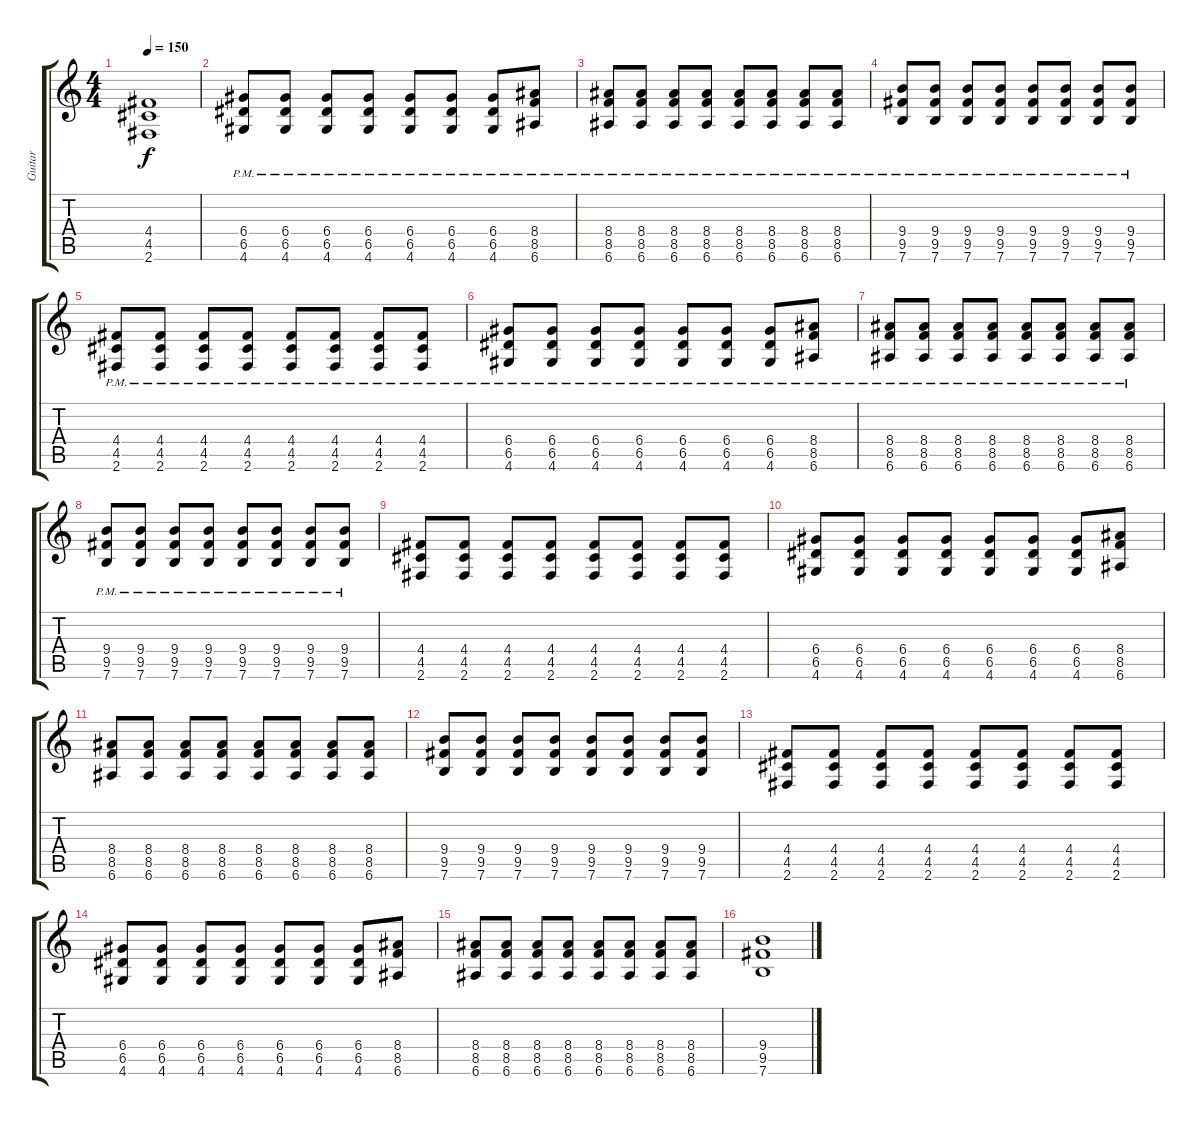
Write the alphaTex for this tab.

\track ("Guitar" "Guitar") {instrument distortionguitar}
\staff {score tabs}
\tuning (E4 B3 G3 D3 A2 E2) {hide}
\ts (4 4)
\tempo 150
\clef g2
\ks c
(4.4 4.5 2.6).1{dy f instrument distortionguitar} |
(6.4{pm} 6.5{pm} 4.6{pm}).8 (6.4{pm} 6.5{pm} 4.6{pm}).8 (6.4{pm} 6.5{pm} 4.6{pm}).8 (6.4{pm} 6.5{pm} 4.6{pm}).8 (6.4{pm} 6.5{pm} 4.6{pm}).8 (6.4{pm} 6.5{pm} 4.6{pm}).8 (6.4{pm} 6.5{pm} 4.6{pm}).8 (8.4{pm} 8.5{pm} 6.6{pm}).8 |
(8.4{pm} 8.5{pm} 6.6{pm}).8 (8.4{pm} 8.5{pm} 6.6{pm}).8 (8.4{pm} 8.5{pm} 6.6{pm}).8 (8.4{pm} 8.5{pm} 6.6{pm}).8 (8.4{pm} 8.5{pm} 6.6{pm}).8 (8.4{pm} 8.5{pm} 6.6{pm}).8 (8.4{pm} 8.5{pm} 6.6{pm}).8 (8.4{pm} 8.5{pm} 6.6{pm}).8 |
(9.4{pm} 9.5{pm} 7.6{pm}).8 (9.4{pm} 9.5{pm} 7.6{pm}).8 (9.4{pm} 9.5{pm} 7.6{pm}).8 (9.4{pm} 9.5{pm} 7.6{pm}).8 (9.4{pm} 9.5{pm} 7.6{pm}).8 (9.4{pm} 9.5{pm} 7.6{pm}).8 (9.4{pm} 9.5{pm} 7.6{pm}).8 (9.4{pm} 9.5{pm} 7.6{pm}).8 |
(4.4{pm} 4.5{pm} 2.6{pm}).8 (4.4{pm} 4.5{pm} 2.6{pm}).8 (4.4{pm} 4.5{pm} 2.6{pm}).8 (4.4{pm} 4.5{pm} 2.6{pm}).8 (4.4{pm} 4.5{pm} 2.6{pm}).8 (4.4{pm} 4.5{pm} 2.6{pm}).8 (4.4{pm} 4.5{pm} 2.6{pm}).8 (4.4{pm} 4.5{pm} 2.6{pm}).8 |
(6.4{pm} 6.5{pm} 4.6{pm}).8 (6.4{pm} 6.5{pm} 4.6{pm}).8 (6.4{pm} 6.5{pm} 4.6{pm}).8 (6.4{pm} 6.5{pm} 4.6{pm}).8 (6.4{pm} 6.5{pm} 4.6{pm}).8 (6.4{pm} 6.5{pm} 4.6{pm}).8 (6.4{pm} 6.5{pm} 4.6{pm}).8 (8.4{pm} 8.5{pm} 6.6{pm}).8 |
(8.4{pm} 8.5{pm} 6.6{pm}).8 (8.4{pm} 8.5{pm} 6.6{pm}).8 (8.4{pm} 8.5{pm} 6.6{pm}).8 (8.4{pm} 8.5{pm} 6.6{pm}).8 (8.4{pm} 8.5{pm} 6.6{pm}).8 (8.4{pm} 8.5{pm} 6.6{pm}).8 (8.4{pm} 8.5{pm} 6.6{pm}).8 (8.4{pm} 8.5{pm} 6.6{pm}).8 |
(9.4{pm} 9.5{pm} 7.6{pm}).8 (9.4{pm} 9.5{pm} 7.6{pm}).8 (9.4{pm} 9.5{pm} 7.6{pm}).8 (9.4{pm} 9.5{pm} 7.6{pm}).8 (9.4{pm} 9.5{pm} 7.6{pm}).8 (9.4{pm} 9.5{pm} 7.6{pm}).8 (9.4{pm} 9.5{pm} 7.6{pm}).8 (9.4{pm} 9.5{pm} 7.6{pm}).8 |
(4.4 4.5 2.6).8 (4.4 4.5 2.6).8 (4.4 4.5 2.6).8 (4.4 4.5 2.6).8 (4.4 4.5 2.6).8 (4.4 4.5 2.6).8 (4.4 4.5 2.6).8 (4.4 4.5 2.6).8 |
(6.4 6.5 4.6).8 (6.4 6.5 4.6).8 (6.4 6.5 4.6).8 (6.4 6.5 4.6).8 (6.4 6.5 4.6).8 (6.4 6.5 4.6).8 (6.4 6.5 4.6).8 (8.4 8.5 6.6).8 |
(8.4 8.5 6.6).8 (8.4 8.5 6.6).8 (8.4 8.5 6.6).8 (8.4 8.5 6.6).8 (8.4 8.5 6.6).8 (8.4 8.5 6.6).8 (8.4 8.5 6.6).8 (8.4 8.5 6.6).8 |
(9.4 9.5 7.6).8 (9.4 9.5 7.6).8 (9.4 9.5 7.6).8 (9.4 9.5 7.6).8 (9.4 9.5 7.6).8 (9.4 9.5 7.6).8 (9.4 9.5 7.6).8 (9.4 9.5 7.6).8 |
(4.4 4.5 2.6).8 (4.4 4.5 2.6).8 (4.4 4.5 2.6).8 (4.4 4.5 2.6).8 (4.4 4.5 2.6).8 (4.4 4.5 2.6).8 (4.4 4.5 2.6).8 (4.4 4.5 2.6).8 |
(6.4 6.5 4.6).8 (6.4 6.5 4.6).8 (6.4 6.5 4.6).8 (6.4 6.5 4.6).8 (6.4 6.5 4.6).8 (6.4 6.5 4.6).8 (6.4 6.5 4.6).8 (8.4 8.5 6.6).8 |
(8.4 8.5 6.6).8 (8.4 8.5 6.6).8 (8.4 8.5 6.6).8 (8.4 8.5 6.6).8 (8.4 8.5 6.6).8 (8.4 8.5 6.6).8 (8.4 8.5 6.6).8 (8.4 8.5 6.6).8 |
(9.4 9.5 7.6).1
